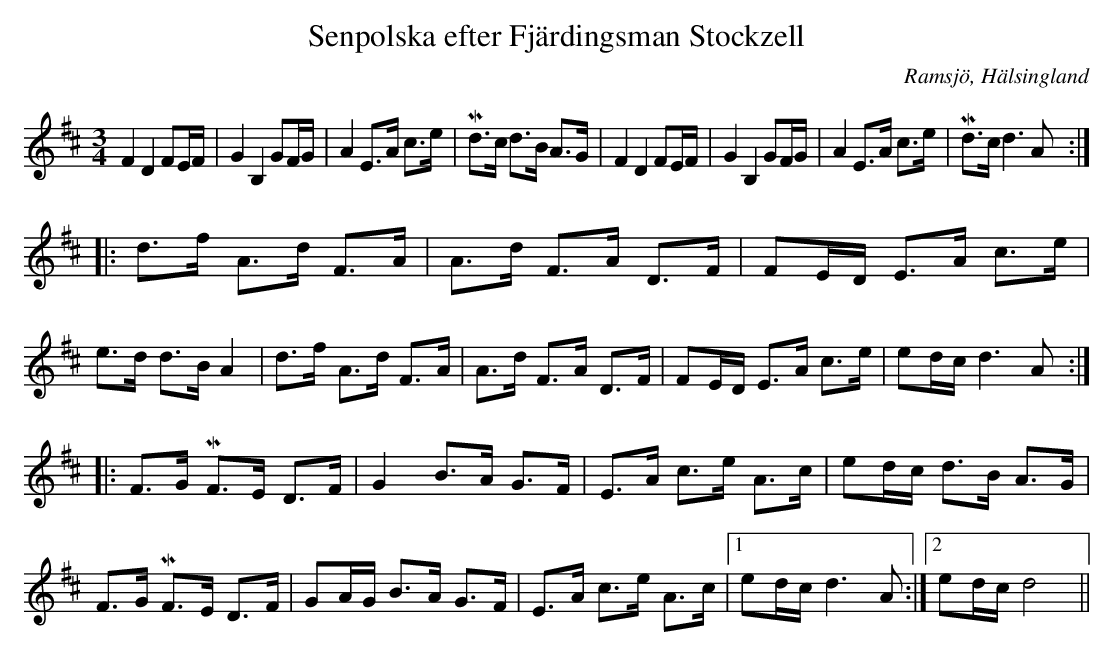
X:1
T: Senpolska efter Fjärdingsman Stockzell
O: Ramsjö, Hälsingland
M:3/4
L:1/8
K:D
F2 D2 FE/F/|G2 B,2 GF/G/| A2 E>A c>e|Md>c d>B A>G|F2 D2 FE/F/|G2 B,2 GF/G/| A2 E>A c>e|Md>c d2>A2:|
|:d>f A>d F>A| A>d F>A D>F|FE/D/ E>A c>e|e>d d>B A2|d>f A>d F>A| A>d F>A D>F|FE/D/ E>A c>e|ed/c/ d2>A2:|
|:F>G MF>E D>F|G2 B>A G>F|E>A c>e A>c|ed/c/ d>B A>G|F>G MF>E D>F|GA/G/ B>A G>F|E>A c>e A>c|1 ed/c/ d2>A2:|2 ed/c/ d4||
